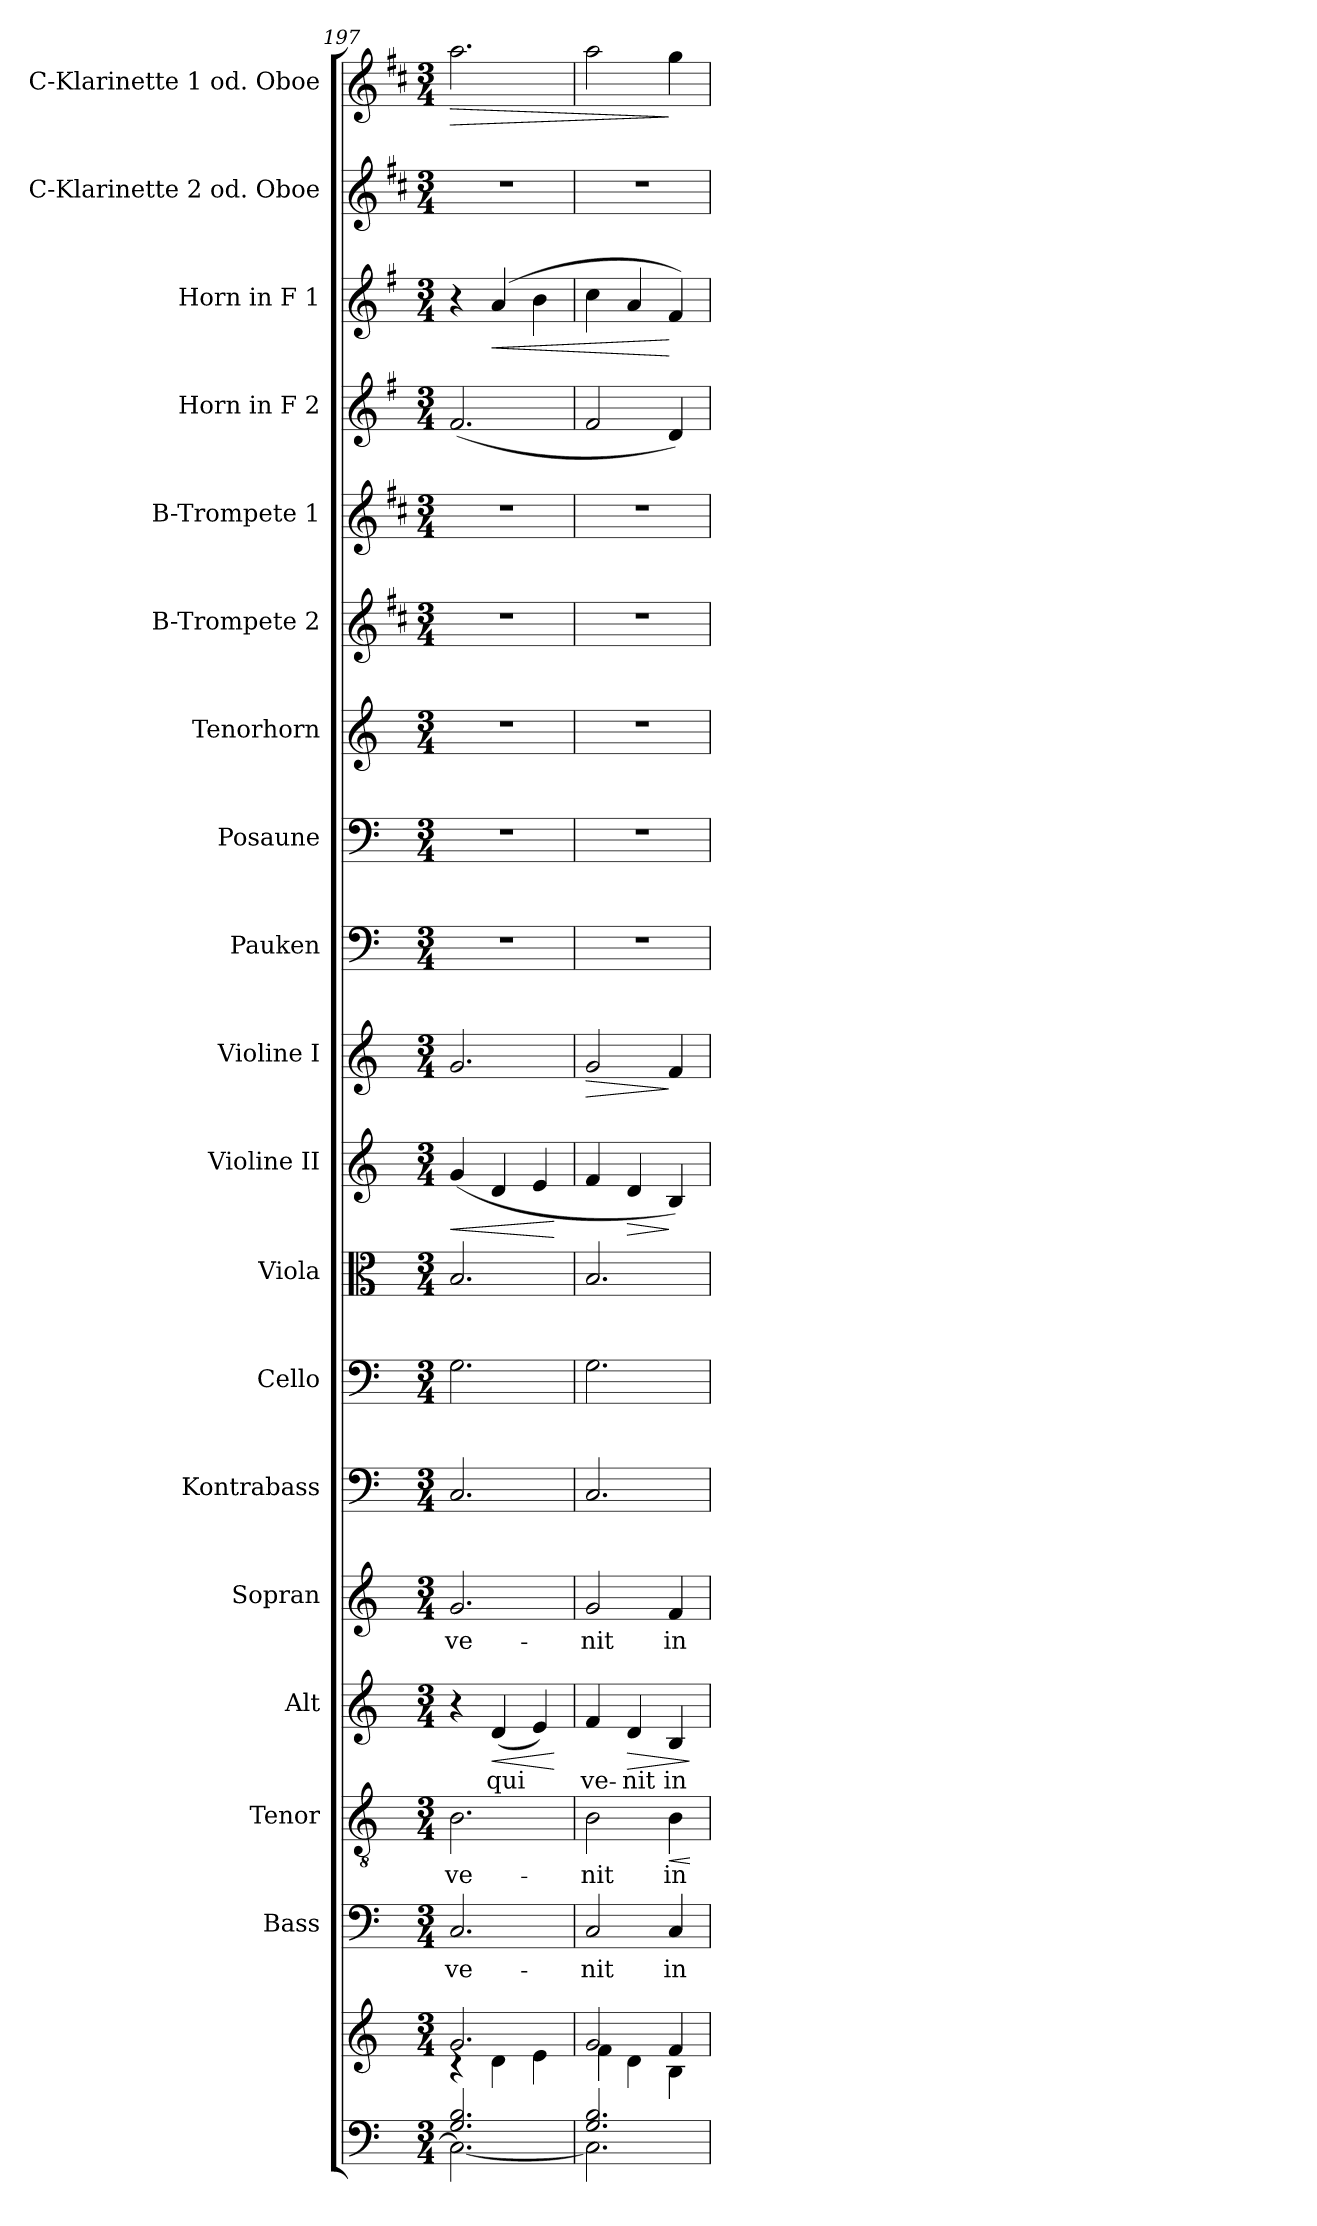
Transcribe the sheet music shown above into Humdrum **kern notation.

**kern	**kern	**kern	**text	**kern	**text	**dynam	**kern	**text	**dynam	**kern	**text	**kern	**kern	**kern	**kern	**dynam	**kern	**dynam	**kern	**kern	**kern	**kern	**kern	**kern	**kern	**dynam	**kern	**kern	**dynam
*part19	*part19	*part18	*part18	*part17	*part17	*part17	*part16	*part16	*part16	*part15	*part15	*part14	*part13	*part12	*part11	*part11	*part10	*part10	*part9	*part8	*part7	*part6	*part5	*part4	*part3	*part3	*part2	*part1	*part1
*staff20	*staff19	*staff18	*staff18	*staff17	*staff17	*staff17	*staff16	*staff16	*staff16	*staff15	*staff15	*staff14	*staff13	*staff12	*staff11	*staff11	*staff10	*staff10	*staff9	*staff8	*staff7	*staff6	*staff5	*staff4	*staff3	*staff3	*staff2	*staff1	*staff1
*	*	*I"Bass	*	*I"Tenor	*	*	*I"Alt	*	*	*I"Sopran	*	*I"Kontrabass	*I"Cello	*I"Viola	*I"Violine II	*	*I"Violine I	*	*I"Pauken	*I"Posaune	*I"Tenorhorn	*I"B-Trompete 2	*I"B-Trompete 1	*I"Horn in F 2	*I"Horn in F 1	*	*I"C-Klarinette 2 od. Oboe	*I"C-Klarinette 1 od. Oboe	*
*	*	*I'B.	*	*I'T.	*	*	*I'A.	*	*	*I'S.	*	*I'Kb.	*	*I'Vla.	*I'Vl. II	*	*I'Vl. I	*	*I'Pk.	*I'Pos.	*I'T. Hrn.	*I'B Trp. 2	*I'B Trp. 1	*	*	*	*I'C Kl. 2	*I'C Kl. 1	*
*clefF4	*clefG2	*clefF4	*	*clefGv2	*	*	*clefG2	*	*	*clefG2	*	*clefF4	*clefF4	*clefC3	*clefG2	*	*clefG2	*	*clefF4	*clefF4	*clefG2	*clefG2	*clefG2	*clefG2	*clefG2	*	*clefG2	*clefG2	*
*	*	*	*	*	*	*	*	*	*	*	*	*ITrd7c12	*	*	*	*	*	*	*	*	*ITrd8c14	*ITrd1c2	*ITrd1c2	*ITrd4c7	*ITrd4c7	*	*ITrd1c2	*ITrd1c2	*
*k[]	*k[]	*k[]	*	*k[]	*	*	*k[]	*	*	*k[]	*	*k[]	*k[]	*k[]	*k[]	*	*k[]	*	*k[]	*k[]	*k[]	*k[]	*k[]	*k[]	*k[]	*	*k[]	*k[]	*
*C:	*C:	*C:	*	*C:	*	*	*C:	*	*	*C:	*	*C:	*C:	*C:	*C:	*	*C:	*	*C:	*C:	*C:	*C:	*C:	*C:	*C:	*	*C:	*C:	*
*M3/4	*M3/4	*M3/4	*	*M3/4	*	*	*M3/4	*	*	*M3/4	*	*M3/4	*M3/4	*M3/4	*M3/4	*	*M3/4	*	*M3/4	*M3/4	*M3/4	*M3/4	*M3/4	*M3/4	*M3/4	*	*M3/4	*M3/4	*
=197	=197	=197	=197	=197	=197	=197	=197	=197	=197	=197	=197	=197	=197	=197	=197	=197	=197	=197	=197	=197	=197	=197	=197	=197	=197	=197	=197	=197	=197
*^	*^	*	*	*	*	*	*	*	*	*	*	*	*	*	*	*	*	*	*	*	*	*	*	*	*	*	*	*	*
!	!	!	!	!	!LO:LY:b	!	!LO:LY:b	!	!	!	!	!	!LO:LY:b	!	!	!	!	!LO:HP:b	!	!	!	!	!	!	!	!	!	!	!	!	!LO:HP:b
2.G/ 2.B/	2.C\_	2.g/	4rB	2.C/	ve-	2.B\	ve-	.	4r	.	.	2.g/	ve-	2.CC/	2.G\	2.B/	(<4g/	<	2.g/	.	2.r	2.r	2.r	2.r	2.r	(<2.B/	4r	.	2.r	2.gg\	>
!	!	!	!	!	!	!	!	!	!	!LO:LY:b	!LO:HP:b	!	!	!	!	!	!	!	!	!	!	!	!	!	!	!	!	!LO:HP:b	!	!	!
.	.	.	4d\	.	.	.	.	.	(<4d/	qui	<	.	.	.	.	.	4d/	.	.	.	.	.	.	.	.	.	(4d/	<	.	.	.
.	.	.	4e\	.	.	.	.	.	4e/)	.	.	.	.	.	.	.	4e/	.	.	.	.	.	.	.	.	.	4e\	.	.	.	.
*v	*v	*	*	*	*	*	*	*	*	*	*	*	*	*	*	*	*	*	*	*	*	*	*	*	*	*	*	*	*	*	*
*	*v	*v	*	*	*	*	*	*	*	*	*	*	*	*	*	*	*	*	*	*	*	*	*	*	*	*	*	*	*	*
.	.	.	.	.	.	.	.	.	[	.	.	.	.	.	.	[	.	.	.	.	.	.	.	.	.	.	.	.	.
=198	=198	=198	=198	=198	=198	=198	=198	=198	=198	=198	=198	=198	=198	=198	=198	=198	=198	=198	=198	=198	=198	=198	=198	=198	=198	=198	=198	=198	=198
*^	*^	*	*	*	*	*	*	*	*	*	*	*	*	*	*	*	*	*	*	*	*	*	*	*	*	*	*	*	*
!	!	!	!	!	!LO:LY:b	!	!LO:LY:b	!	!	!LO:LY:b	!	!	!LO:LY:b	!	!	!	!	!	!	!LO:HP:b	!	!	!	!	!	!	!	!	!	!	!
2.G/ 2.B/	2.C\]	2g/	4f\	2C/	-nit	2B\	-nit	.	4f/	ve-	.	2g/	-nit	2.CC/	2.G\	2.B/	4f/	.	2g/	>	2.r	2.r	2.r	2.r	2.r	2B/	4f\	.	2.r	2gg\	.
!	!	!	!	!	!	!	!	!	!	!LO:LY:b	!LO:HP:b	!	!	!	!	!	!	!LO:HP:b	!	!	!	!	!	!	!	!	!	!	!	!	!
.	.	.	4d\	.	.	.	.	.	4d/	-nit	>	.	.	.	.	.	4d/	>	.	.	.	.	.	.	.	.	4d/	.	.	.	.
!	!	!	!	!	!LO:LY:b	!	!LO:LY:b	!LO:HP:b	!	!LO:LY:b	!	!	!LO:LY:b	!	!	!	!	!	!	!	!	!	!	!	!	!	!	!	!	!	!
.	.	4f/	4B\	4C/	in	4B\	in	<	4B/	in	.	4f/	in	.	.	.	4B/)	]	4f/	]	.	.	.	.	.	4G/)	4B/)	[	.	4ff\	]
*v	*v	*	*	*	*	*	*	*	*	*	*	*	*	*	*	*	*	*	*	*	*	*	*	*	*	*	*	*	*	*	*
*	*v	*v	*	*	*	*	*	*	*	*	*	*	*	*	*	*	*	*	*	*	*	*	*	*	*	*	*	*	*	*
.	.	.	.	.	.	[	.	.	]	.	.	.	.	.	.	.	.	.	.	.	.	.	.	.	.	.	.	.	.
=	=	=	=	=	=	=	=	=	=	=	=	=	=	=	=	=	=	=	=	=	=	=	=	=	=	=	=	=	=
*-	*-	*-	*-	*-	*-	*-	*-	*-	*-	*-	*-	*-	*-	*-	*-	*-	*-	*-	*-	*-	*-	*-	*-	*-	*-	*-	*-	*-	*-
